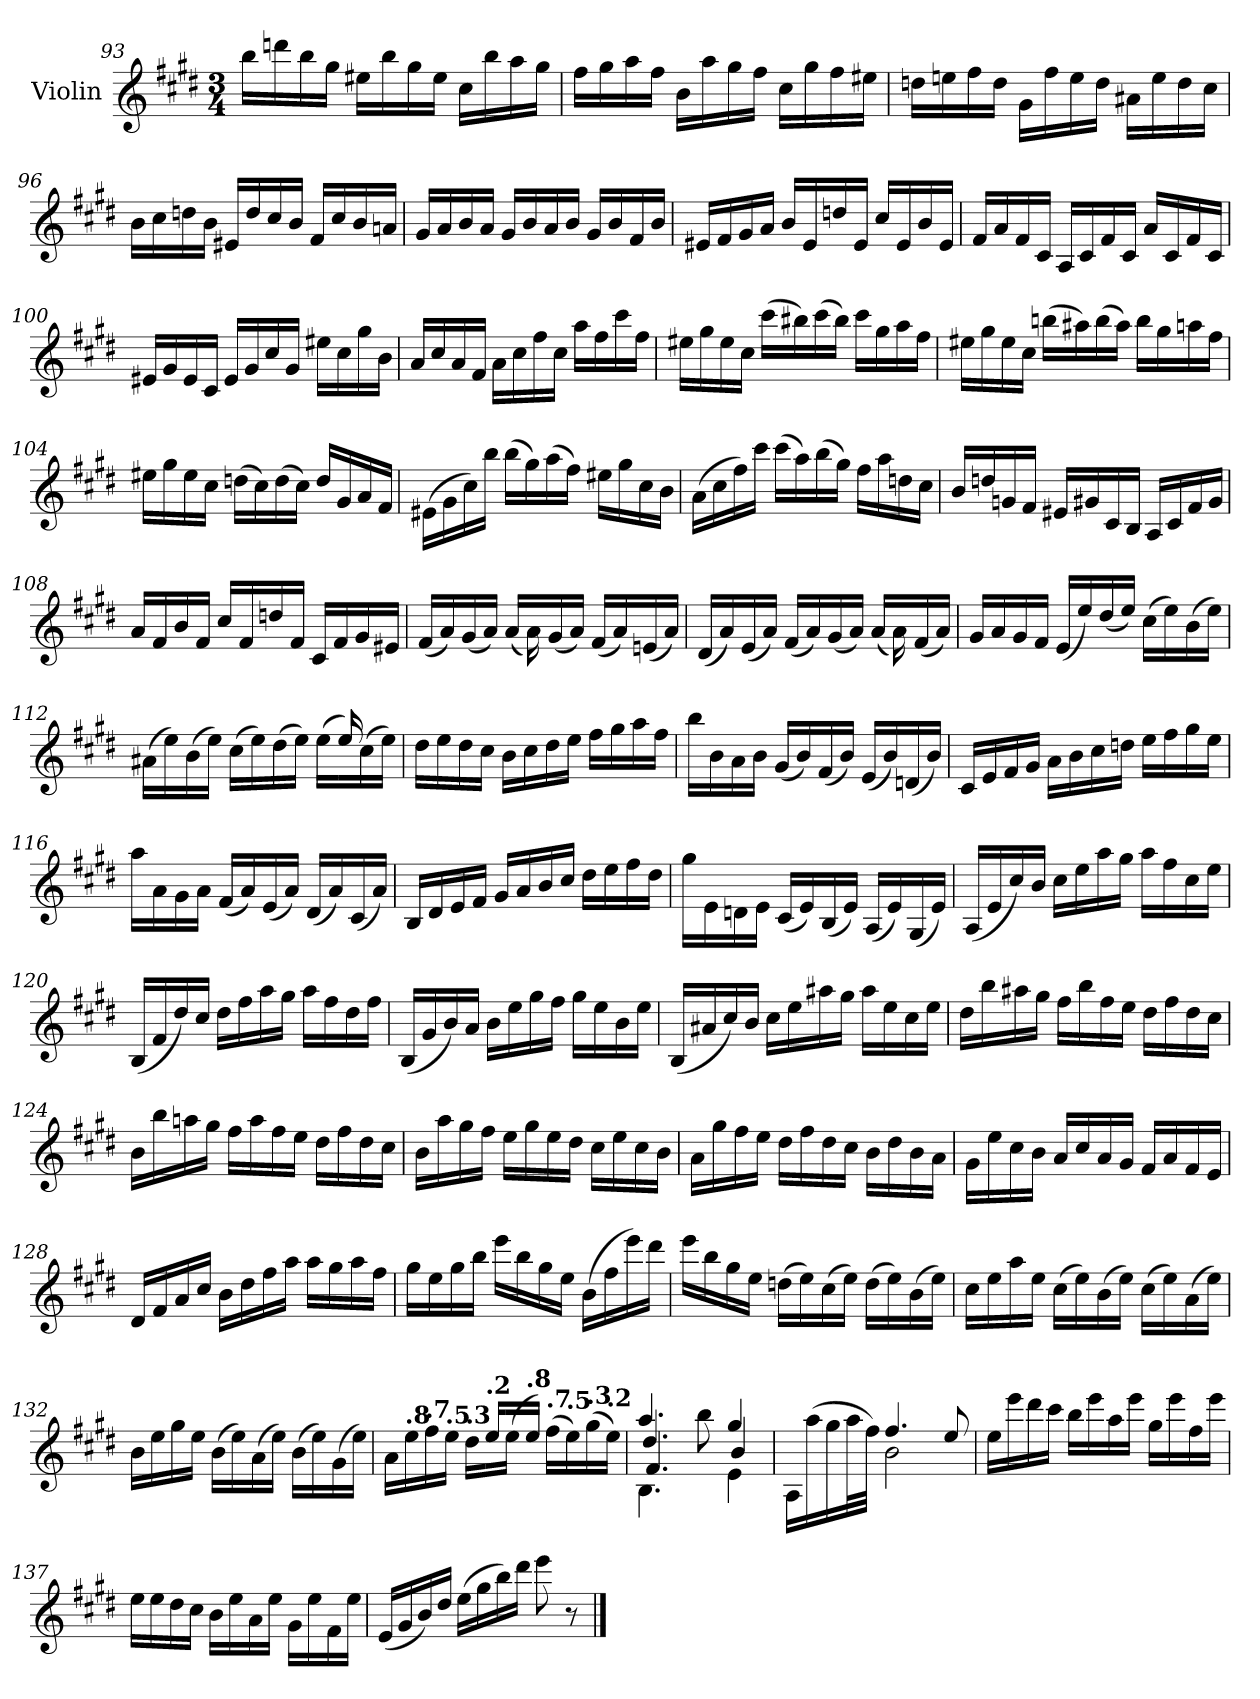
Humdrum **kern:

**kern
*part1
*staff1
*I"Violin
*I'Vln.
*clefG2
*k[f#c#g#d#]
*M3/4
=93
16bb\LL
16dddn\
16bb\
16gg#\JJ
16ee#X\LL
16bb\
16gg#\
16ee#\JJ
16cc#\LL
16bb\
16aa\
16gg#\JJ
=94
16ff#\LL
16gg#\
16aa\
16ff#\JJ
16b\LL
16aa\
16gg#\
16ff#\JJ
16cc#\LL
16gg#\
16ff#\
16ee#X\JJ
=95
16ddn\LL
16een\
16ff#\
16dd\JJ
16g#\LL
16ff#\
16ee\
16dd\JJ
16a#X\LL
16ee\
16dd\
16cc#\JJ
=96
16b\LL
16cc#\
16ddn\
16b\JJ
16e#X/LL
16dd/
16cc#/
16b/JJ
16f#/LL
16cc#/
16b/
16an/JJ
=97
16g#/LL
16a/
16b/
16a/JJ
16g#/LL
16b/
16a/
16b/JJ
16g#/LL
16b/
16f#/
16b/JJ
=98
16e#X/LL
16f#/
16g#/
16a/JJ
16b/LL
16e#/
16ddn/
16e#/JJ
16cc#/LL
16e#/
16b/
16e#/JJ
=99
16f#/LL
16a/
16f#/
16c#/JJ
16A/LL
16c#/
16f#/
16c#/JJ
16a/LL
16c#/
16f#/
16c#/JJ
=100
16e#X/LL
16g#/
16e#/
16c#/JJ
16e#/LL
16g#/
16cc#/
16g#/JJ
16ee#X\LL
16cc#\
16gg#\
16b\JJ
=101
16a/LL
16cc#/
16a/
16f#/JJ
16a\LL
16cc#\
16ff#\
16cc#\JJ
16aa\LL
16ff#\
16ccc#\
16ff#\JJ
=102
16ee#X\LL
16gg#\
16ee#\
16cc#\JJ
(>16ccc#\LL
16bb#X\)
(>16ccc#\
16bb#\JJ)
16ccc#\LL
16gg#\
16aa\
16ff#\JJ
=103
16ee#X\LL
16gg#\
16ee#\
16cc#\JJ
(>16bbn\LL
16aa#X\)
(>16bb\
16aa#\JJ)
16bb\LL
16gg#\
16aan\
16ff#\JJ
=104
16ee#X\LL
16gg#\
16ee#\
16cc#\JJ
(>16ddn\LL
16cc#\)
(>16dd\
16cc#\JJ)
16dd/LL
16g#/
16a/
16f#/JJ
=105
(>16e#X\LL
16g#\
16cc#\)
16bb\JJ
(>16bb\LL
16gg#\)
(>16aa\
16ff#\JJ)
16ee#X\LL
16gg#\
16cc#\
16b\JJ
=106
(>16a\LL
16cc#\
16ff#\)
16ccc#\JJ
(>16ccc#\LL
16aa\)
(>16bb\
16gg#\JJ)
16ff#\LL
16aa\
16ddn\
16cc#\JJ
=107
16b/LL
16ddn/
16gn/
16f#/JJ
16e#X/LL
16g#X/
16c#/
16B/JJ
16A/LL
16c#/
16f#/
16g#/JJ
=108
16a/LL
16f#/
16b/
16f#/JJ
16cc#/LL
16f#/
16ddn/
16f#/JJ
16c#/LL
16f#/
16g#/
16e#X/JJ
=109
*^
(<16f#/LL	4ryy
16a/)	.
(<16g#/	.
16a/JJ)	.
(<16a/LL	16ryy
16ryy	16a\)
(<16g#/	8ryy
16a/JJ)	.
(<16f#/LL	4ryy
16a/)	.
(<16en/	.
16a/JJ)	.
=110	=110
(<16d#/LL	4ryy
16a/)	.
(<16e/	.
16a/JJ)	.
(<16f#/LL	4ryy
16a/)	.
(<16g#/	.
16a/JJ)	.
(<16a/LL	16ryy
16ryy	16a\)
(<16f#/	8ryy
16a/JJ)	.
*v	*v
=111
16g#/LL
16a/
16g#/
16f#/JJ
(<16e/LL
16ee/)
(<16dd#/
16ee/JJ)
(>16cc#\LL
16ee\)
(>16b\
16ee\JJ)
=112
*^
(>16a#X\LL	2ryy
16ee\)	.
(>16b\	.
16ee\JJ)	.
(>16cc#\LL	.
16ee\)	.
(>16dd#\	.
16ee\JJ)	.
(>16ee\LL	16ryy
16ryy	16ee/)
(>16cc#\	8ryy
16ee\JJ)	.
*v	*v
=113
16dd#\LL
16ee\
16dd#\
16cc#\JJ
16b\LL
16cc#\
16dd#\
16ee\JJ
16ff#\LL
16gg#\
16aa\
16ff#\JJ
=114
16bb\LL
16b\
16a\
16b\JJ
(<16g#/LL
16b/)
(<16f#/
16b/JJ)
(<16e/LL
16b/)
(<16dn/
16b/JJ)
=115
16c#/LL
16e/
16f#/
16g#/JJ
16a\LL
16b\
16cc#\
16ddn\JJ
16ee\LL
16ff#\
16gg#\
16ee\JJ
=116
16aa\LL
16a\
16g#\
16a\JJ
(<16f#/LL
16a/)
(<16e/
16a/JJ)
(<16d#/LL
16a/)
(<16c#/
16a/JJ)
=117
16B/LL
16d#/
16e/
16f#/JJ
16g#/LL
16a/
16b/
16cc#/JJ
16dd#\LL
16ee\
16ff#\
16dd#\JJ
=118
16gg#\LL
16e\
16dn\
16e\JJ
(<16c#/LL
16e/)
(<16B/
16e/JJ)
(<16A/LL
16e/)
(<16G#/
16e/JJ)
=119
(<16A/LL
16e/
16cc#/)
16b/JJ
16cc#\LL
16ee\
16aa\
16gg#\JJ
16aa\LL
16ff#\
16cc#\
16ee\JJ
=120
(<16B/LL
16f#/
16dd#/)
16cc#/JJ
16dd#\LL
16ff#\
16aa\
16gg#\JJ
16aa\LL
16ff#\
16dd#\
16ff#\JJ
=121
(<16B/LL
16g#/
16b/)
16a/JJ
16b\LL
16ee\
16gg#\
16ff#\JJ
16gg#\LL
16ee\
16b\
16ee\JJ
=122
(<16B/LL
16a#X/
16cc#/)
16b/JJ
16cc#\LL
16ee\
16aa#X\
16gg#\JJ
16aa#\LL
16ee\
16cc#\
16ee\JJ
=123
16dd#\LL
16bb\
16aa#X\
16gg#\JJ
16ff#\LL
16bb\
16ff#\
16ee\JJ
16dd#\LL
16ff#\
16dd#\
16cc#\JJ
=124
16b\LL
16bb\
16aan\
16gg#\JJ
16ff#\LL
16aa\
16ff#\
16ee\JJ
16dd#\LL
16ff#\
16dd#\
16cc#\JJ
=125
16b\LL
16aa\
16gg#\
16ff#\JJ
16ee\LL
16gg#\
16ee\
16dd#\JJ
16cc#\LL
16ee\
16cc#\
16b\JJ
=126
16a\LL
16gg#\
16ff#\
16ee\JJ
16dd#\LL
16ff#\
16dd#\
16cc#\JJ
16b\LL
16dd#\
16b\
16a\JJ
=127
16g#\LL
16ee\
16cc#\
16b\JJ
16a/LL
16cc#/
16a/
16g#/JJ
16f#/LL
16a/
16f#/
16e/JJ
=128
16d#/LL
16f#/
16a/
16cc#/JJ
16b\LL
16dd#\
16ff#\
16aa\JJ
16aa\LL
16gg#\
16aa\
16ff#\JJ
=129
16gg#\LL
16ee\
16gg#\
16bb\JJ
16eee\LL
16bb\
16gg#\
16ee\JJ
(>16b\LL
16ff#\
16eee\)
16ddd#\JJ
=130
16eee\LL
16bb\
16gg#\
16ee\JJ
(>16ddn\LL
16ee\)
(>16cc#\
16ee\JJ)
(>16dd\LL
16ee\)
(>16b\
16ee\JJ)
=131
16cc#\LL
16ee\
16aa\
16ee\JJ
(>16cc#\LL
16ee\)
(>16b\
16ee\JJ)
(>16cc#\LL
16ee\)
(>16a\
16ee\JJ)
=132
16b\LL
16ee\
16gg#\
16ee\JJ
(>16b\LL
16ee\)
(>16a\
16ee\JJ)
(>16b\LL
16ee\)
(>16g#\
16ee\JJ)
=133
*MM130
*^
16a\LL	4ryy
*MM125	*
!LO:TX:a:B:t=.8	!
16ee\	.
*MM121	*
!LO:TX:a:B:t=.7	!
16ff#\	.
*MM117	*
!LO:TX:a:B:t=.5	!
16ee\JJ	.
*MM113	*
!LO:TX:a:B:t=.3	!
(>16dd#\LL	16ryy
*MM109	*
!LO:TX:a:B:t=.2	!
16ryy)	16ee/LL
*MM105	*
(>16ee\JJ	16ryy
*MM100	*
!LO:TX:a:B:t=.8	!
16ryy	16ee/JJ)
*MM96	*
!LO:TX:a:B:t=.7	!
(>16ff#\LL	4ryy
*MM92	*
!LO:TX:a:B:t=.5	!
16ee\)	.
*MM88	*
!LO:TX:a:B:t=.3	!
(>16gg#\	.
*MM84	*
!LO:TX:a:B:t=.2	!
16ee\JJ)	.
*v	*v
=134
*MM80
*^
*	*^
*	*	*^
4.aa/	4.B\	4.dd#/	4.f#/
8bb\	8ryy	8ryy	8ryy
4gg#/	4e\	4b/	4ryy
*	*v	*v	*v
=135	=135
16A/LL	4ryy
(>16aa\	.
16gg#\	.
32aa\L	.
32ff#\JJJ)	.
4.ff#/	2b\
8ee/	.
*v	*v
=136
*MM130
16ee\LL
16eee\
16ddd#\
16ccc#\JJ
16bb\LL
16eee\
16aa\
16eee\JJ
16gg#\LL
16eee\
16ff#\
16eee\JJ
=137
16ee\LL
16ee\
16dd#\
16cc#\JJ
16b\LL
16ee\
16a\
16ee\JJ
16g#\LL
16ee\
16f#\
16ee\JJ
=138
(<16e/LL
16g#/
16b/)
16dd#/JJ
(>16ee\LL
16gg#\
16bb\)
16ddd#\JJ
8eee\
8r
==
*-
